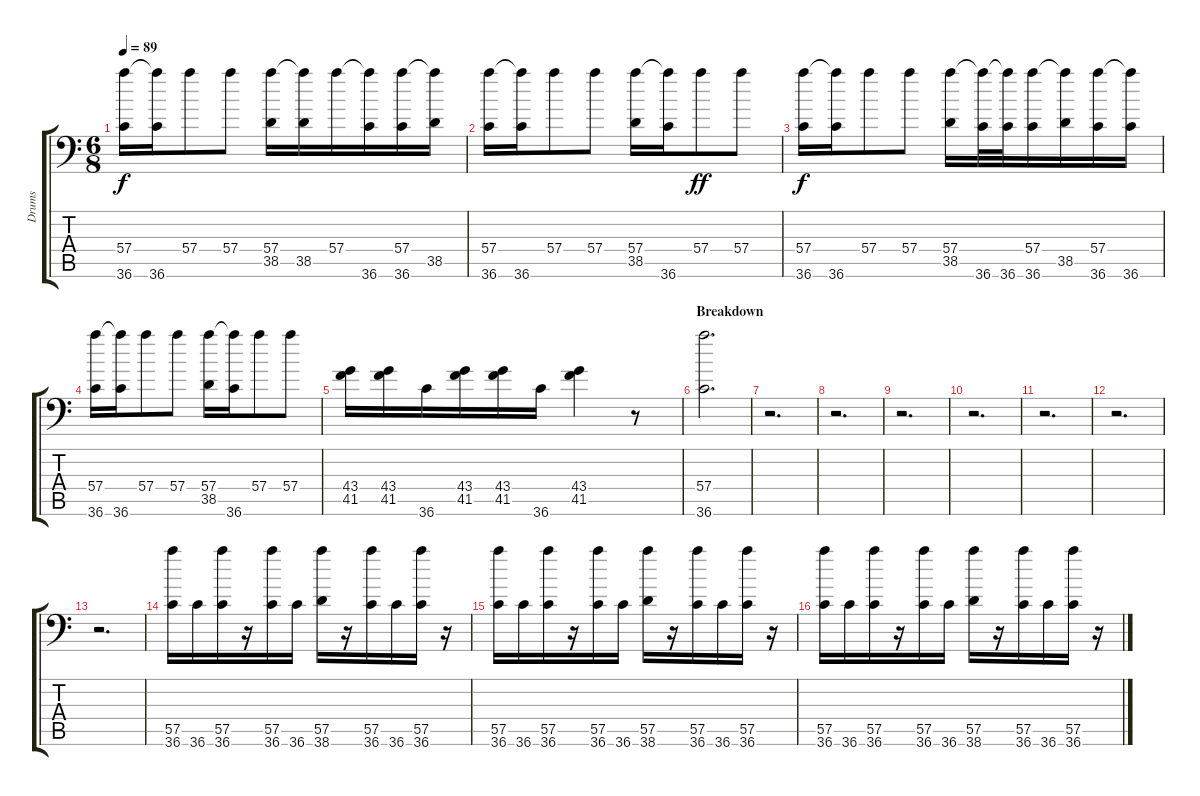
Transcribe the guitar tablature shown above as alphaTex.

\track ("Drums" "Drums") {instrument acousticgrandpiano}
\staff {score tabs}
\tuning (C-1 C-1 C-1 C-1 C-1 C-1) {hide}
\ts (6 8)
\tempo 89
\clef f4
\ks c
(57.4 36.6).16{dy f} (57.4{t} 36.6).16 57.4.8 57.4.8 (57.4 38.5).16 (57.4{t} 38.5).16 57.4.16 (57.4{t} 36.6).16 (57.4 36.6).16 (57.4{t} 38.5).16 |
(57.4 36.6).16 (57.4{t} 36.6).16 57.4.8 57.4.8 (57.4 38.5).16 (57.4{t} 36.6).16 57.4.8{dy ff} 57.4.8 |
(57.4 36.6).16{dy f} (57.4{t} 36.6).16 57.4.8 57.4.8 (57.4 38.5).16 (57.4{t} 36.6).32 (57.4{t} 36.6).32 (57.4 36.6).16 (57.4{t} 38.5).16 (57.4 36.6).16 (57.4{t} 36.6).16 |
(57.4 36.6).16 (57.4{t} 36.6).16 57.4.8 57.4.8 (57.4 38.5).16 (57.4{t} 36.6).16 57.4.8 57.4.8 |
(43.4 41.5).16 (43.4 41.5).16 36.6.16 (43.4 41.5).16 (43.4 41.5).16 36.6.16 (43.4 41.5).4 r.8 |
\section ("" "Breakdown")
(57.4 36.6).2{d} |
r.2{d} |
r.2{d} |
r.2{d} |
r.2{d} |
r.2{d} |
r.2{d} |
r.2{d} |
(57.5 36.6).16 36.6.16 (57.5 36.6).16 r.16 (57.5 36.6).16 36.6.16 (57.5 38.6).16 r.16 (57.5 36.6).16 36.6.16 (57.5 36.6).16 r.16 |
(57.5 36.6).16 36.6.16 (57.5 36.6).16 r.16 (57.5 36.6).16 36.6.16 (57.5 38.6).16 r.16 (57.5 36.6).16 36.6.16 (57.5 36.6).16 r.16 |
(57.5 36.6).16 36.6.16 (57.5 36.6).16 r.16 (57.5 36.6).16 36.6.16 (57.5 38.6).16 r.16 (57.5 36.6).16 36.6.16 (57.5 36.6).16 r.16
